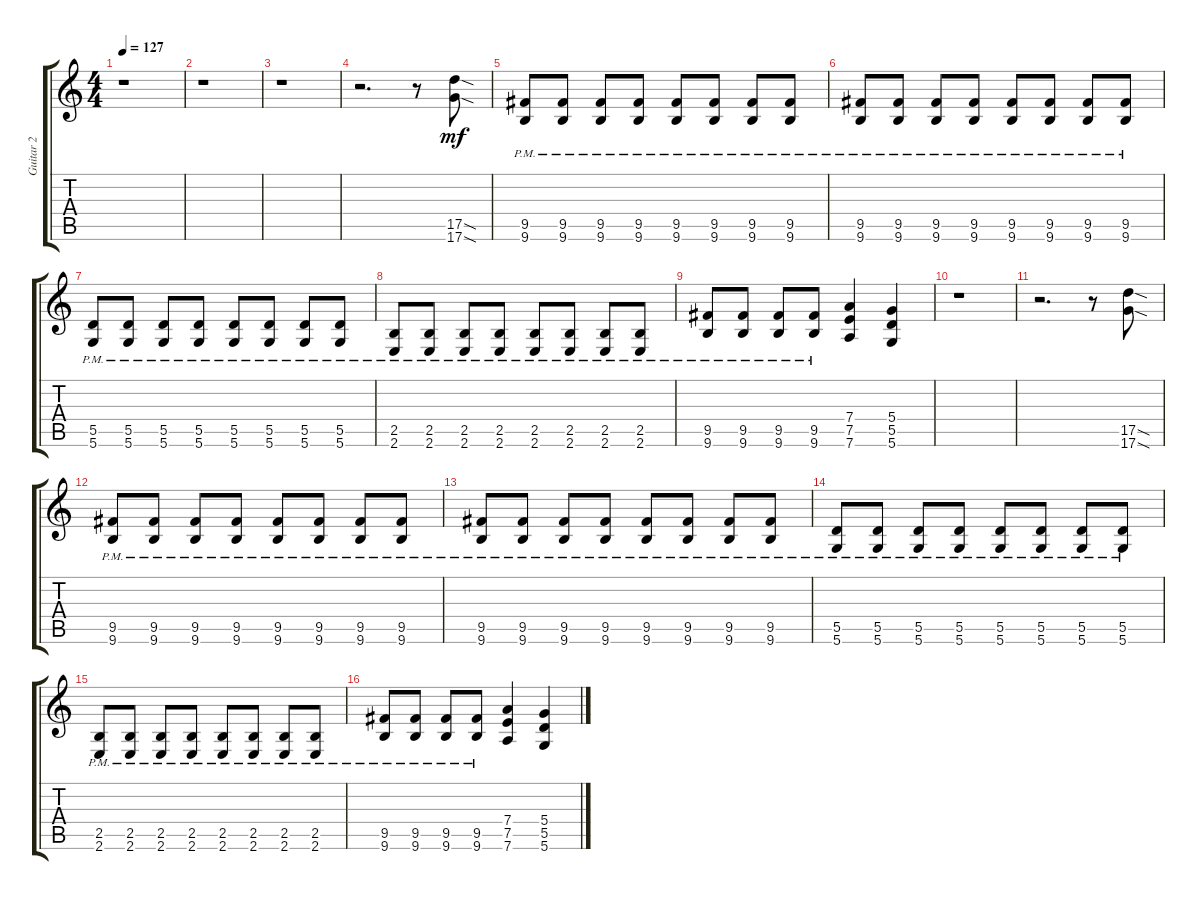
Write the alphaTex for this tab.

\track ("Guitar 2" "Guitar 2") {instrument distortionguitar}
\staff {score tabs}
\tuning (E4 B3 G3 D3 A2 D2) {hide}
\ts (4 4)
\tempo 127
\clef g2
\ks c
r.1{dy mf instrument distortionguitar} |
r.1 |
r.1 |
r.2{d} r.8 (17.5{sod} 17.6{sod}).8 |
(9.5{pm} 9.6).8 (9.5{pm} 9.6).8 (9.5{pm} 9.6).8 (9.5{pm} 9.6).8 (9.5{pm} 9.6).8 (9.5{pm} 9.6).8 (9.5{pm} 9.6).8 (9.5{pm} 9.6).8 |
(9.5{pm} 9.6).8 (9.5{pm} 9.6).8 (9.5{pm} 9.6).8 (9.5{pm} 9.6).8 (9.5{pm} 9.6).8 (9.5{pm} 9.6).8 (9.5{pm} 9.6).8 (9.5{pm} 9.6).8 |
(5.5{pm} 5.6).8 (5.5{pm} 5.6).8 (5.5{pm} 5.6).8 (5.5{pm} 5.6).8 (5.5{pm} 5.6).8 (5.5{pm} 5.6).8 (5.5{pm} 5.6).8 (5.5{pm} 5.6).8 |
(2.5{pm} 2.6).8 (2.5{pm} 2.6).8 (2.5{pm} 2.6).8 (2.5{pm} 2.6).8 (2.5{pm} 2.6).8 (2.5{pm} 2.6).8 (2.5{pm} 2.6).8 (2.5{pm} 2.6).8 |
(9.5{pm} 9.6).8 (9.5{pm} 9.6).8 (9.5{pm} 9.6).8 (9.5{pm} 9.6).8 (7.4 7.5 7.6).4 (5.4 5.5 5.6).4 |
r.1 |
r.2{d} r.8 (17.5{sod} 17.6{sod}).8 |
(9.5{pm} 9.6).8 (9.5{pm} 9.6).8 (9.5{pm} 9.6).8 (9.5{pm} 9.6).8 (9.5{pm} 9.6).8 (9.5{pm} 9.6).8 (9.5{pm} 9.6).8 (9.5{pm} 9.6).8 |
(9.5{pm} 9.6).8 (9.5{pm} 9.6).8 (9.5{pm} 9.6).8 (9.5{pm} 9.6).8 (9.5{pm} 9.6).8 (9.5{pm} 9.6).8 (9.5{pm} 9.6).8 (9.5{pm} 9.6).8 |
(5.5{pm} 5.6).8 (5.5{pm} 5.6).8 (5.5{pm} 5.6).8 (5.5{pm} 5.6).8 (5.5{pm} 5.6).8 (5.5{pm} 5.6).8 (5.5{pm} 5.6).8 (5.5{pm} 5.6).8 |
(2.5{pm} 2.6).8 (2.5{pm} 2.6).8 (2.5{pm} 2.6).8 (2.5{pm} 2.6).8 (2.5{pm} 2.6).8 (2.5{pm} 2.6).8 (2.5{pm} 2.6).8 (2.5{pm} 2.6).8 |
(9.5{pm} 9.6).8 (9.5{pm} 9.6).8 (9.5{pm} 9.6).8 (9.5{pm} 9.6).8 (7.4 7.5 7.6).4 (5.4 5.5 5.6).4
